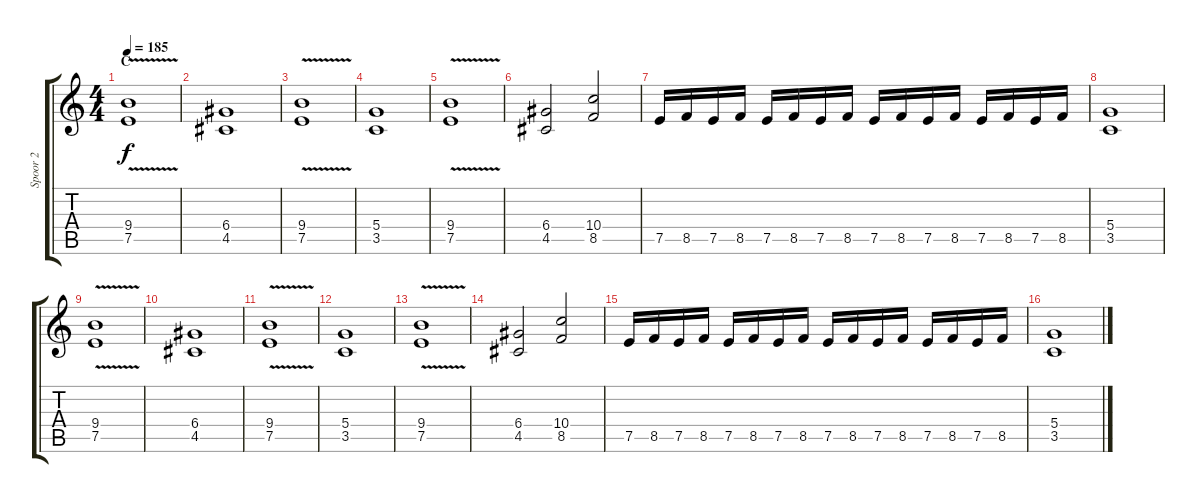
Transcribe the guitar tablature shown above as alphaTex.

\track ("Spoor 2" "Spoor 2") {instrument overdrivenguitar}
\staff {score tabs}
\tuning (E4 B3 G3 D3 A2 E2) {hide}
\ts (4 4)
\section ("" "C")
\tempo 185
\clef g2
\ks c
(9.4{v} 7.5{v}).1{dy f volume 13} |
(6.4 4.5).1 |
(9.4{v} 7.5{v}).1 |
(5.4 3.5).1 |
(9.4{v} 7.5{v}).1 |
(6.4 4.5).2 (10.4 8.5).2 |
7.5.16 8.5.16 7.5.16 8.5.16 7.5.16 8.5.16 7.5.16 8.5.16 7.5.16 8.5.16 7.5.16 8.5.16 7.5.16 8.5.16 7.5.16 8.5.16 |
(5.4 3.5).1 |
(9.4{v} 7.5{v}).1 |
(6.4 4.5).1 |
(9.4{v} 7.5{v}).1 |
(5.4 3.5).1 |
(9.4{v} 7.5{v}).1 |
(6.4 4.5).2 (10.4 8.5).2 |
7.5.16 8.5.16 7.5.16 8.5.16 7.5.16 8.5.16 7.5.16 8.5.16 7.5.16 8.5.16 7.5.16 8.5.16 7.5.16 8.5.16 7.5.16 8.5.16 |
(5.4 3.5).1
